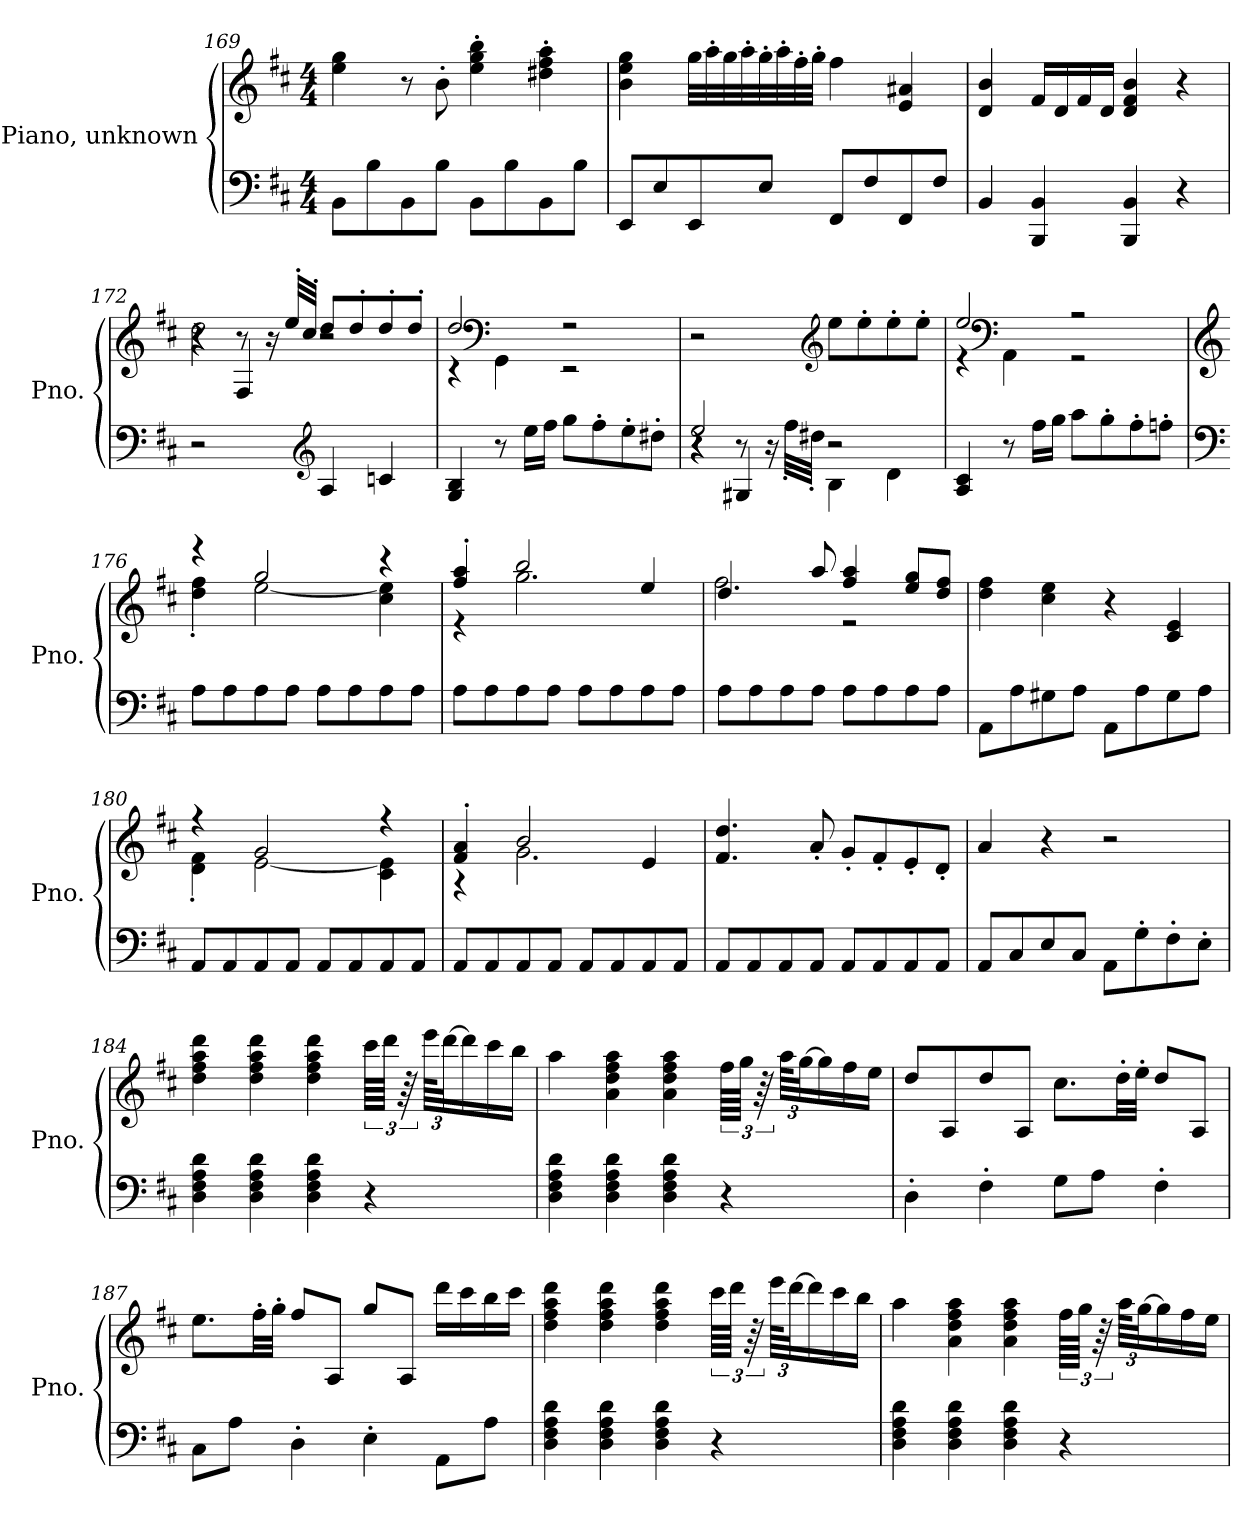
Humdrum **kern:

**kern	**kern
*part1	*part1
*staff2	*staff1
*I"Piano, unknown	*
*I'Pno.	*
*clefF4	*clefG2
*k[f#c#]	*k[f#c#]
*M4/4	*M4/4
=169	=169
8BB\L	4ee\ 4gg\
8B\	.
8BB\	8r
8B\J	8b'\
8BB\L	4ee\' 4gg\' 4bb\'
8B\	.
8BB\	4dd#X\' 4ff#\' 4aa\'
8B\J	.
=170	=170
8EE/L	4b\ 4ee\ 4gg\
8E/	.
8EE/	32gg\LLL
.	32aa'\
.	32gg\
.	32aa'\
8E/J	32gg'\
.	32aa'\
.	32ff#'\
.	32gg'\JJJ
8FF#/L	4ff#\
8F#/	.
8FF#/	4e/ 4a#X/
8F#/J	.
=171	=171
4BB/	4d/ 4b/
4BBB/ 4BB/	16f#/LL
.	16d/
.	16f#/
.	16d/JJ
4BBB/ 4BB/	4d/ 4f#/ 4b/
4r	4r
!!LO:LB:g=z
=172	=172
*	*^
*	*	*^
2r	4r	2dd\	4r
.	8r	.	4F#/
.	16r	.	.
.	32ee'/LLL	.	.
.	32cc#'/JJJ	.	.
*clefG2	*	*	*
4A/	8dd/L	2r	2r
.	8dd'/	.	.
4cn/	8dd'/	.	.
.	8dd'/J	.	.
*	*	*v	*v
=173	=173	=173
4G/ 4B/	2dd/	4r
*	*clefF4	*
8r	.	4GG\
16ee\LL	.	.
16ff#\JJ	.	.
8gg\L	2r	2r
8ff#'\	.	.
8ee'\	.	.
8dd#X'\J	.	.
*	*v	*v
=174	=174
*^	*
*	*^	*
2ee/	4r	4r	2r
.	8r	4G#X/	.
.	16r	.	.
.	32ff#'\LLL	.	.
.	32dd#X'\JJJ	.	.
*	*	*	*clefG2
2r	4B\	2r	8ee\L
.	.	.	8ee'\
.	4d\	.	8ee'\
.	.	.	8ee'\J
*v	*v	*v	*
=175	=175
*	*^
4A/ 4c#/	2ee/	4r
*	*clefF4	*
8r	.	4AA\
16ff#\LL	.	.
16gg\JJ	.	.
8aa\L	2r	2r
8gg'\	.	.
8ff#'\	.	.
8ffn'\J	.	.
!!LO:LB:g=z	!!
=176	=176	=176
*clefF4	*clefG2	*
8A\L	4r	4dd\' 4ff#\'
8A\	.	.
8A\	2gg/	[2ee\
8A\J	.	.
8A\L	.	.
8A\	.	.
8A\	4r	4cc#\ 4ee\]
8A\J	.	.
=177	=177	=177
8A\L	4ff#/' 4aa/'	4r
8A\	.	.
8A\	2bb/	2.gg\
8A\J	.	.
8A\L	.	.
8A\	.	.
8A\	4ee/	.
8A\J	.	.
=178	=178	=178
8A\L	4.dd/	2ff#\
8A\	.	.
8A\	.	.
8A\J	8aa/	.
8A\L	4ff#/ 4aa/	2r
8A\	.	.
8A\	8ee/ 8gg/L	.
8A\J	8dd/ 8ff#/J	.
*	*v	*v
=179	=179
8AA\L	4dd\ 4ff#\
8A\	.
8G#X\	4cc#\ 4ee\
8A\J	.
8AA\L	4r
8A\	.
8G#\	4c#/ 4e/
8A\J	.
=180	=180
*	*^
8AA/L	4r	4d\' 4f#\'
8AA/	.	.
8AA/	2g/	[2e\
8AA/J	.	.
8AA/L	.	.
8AA/	.	.
8AA/	4r	4c#\ 4e\]
8AA/J	.	.
!!LO:LB:g=z	!!
=181	=181	=181
8AA/L	4f#/' 4a/'	4r
8AA/	.	.
8AA/	2b/	2.g\
8AA/J	.	.
8AA/L	.	.
8AA/	.	.
8AA/	4e/	.
8AA/J	.	.
*	*v	*v
=182	=182
8AA/L	4.f#/ 4.dd/
8AA/	.
8AA/	.
8AA/J	8a'/
8AA/L	8g'/L
8AA/	8f#'/
8AA/	8e'/
8AA/J	8d'/J
=183	=183
8AA/L	4a/
8C#/	.
8E/	4r
8C#/J	.
8AA\L	2r
8G'\	.
8F#'\	.
8E'\J	.
=184	=184
4D\ 4F#\ 4A\ 4d\	4dd\ 4ff#\ 4aa\ 4ddd\
4D\ 4F#\ 4A\ 4d\	4dd\ 4ff#\ 4aa\ 4ddd\
4D\ 4F#\ 4A\ 4d\	4dd\ 4ff#\ 4aa\ 4ddd\
4r	96ccc#\LLLL
.	96ddd\JJJJ
.	96r
*	*Xbrackettup
.	96eee\KLLL
.	[48ddd\J
.	16ddd\]
.	16ccc#\
.	16bb\JJ
!!LO:LB:g=z
=185	=185
4D\ 4F#\ 4A\ 4d\	4aa\
4D\ 4F#\ 4A\ 4d\	4a\ 4dd\ 4ff#\ 4aa\
4D\ 4F#\ 4A\ 4d\	4a\ 4dd\ 4ff#\ 4aa\
*	*brackettup
4r	96ff#\LLLL
.	96gg\JJJJ
.	96r
*	*Xbrackettup
.	96aa\KLLL
.	[48gg\J
.	16gg\]
.	16ff#\
.	16ee\JJ
=186	=186
4D'\	8dd/L
.	8A/
4F#'\	8dd/
.	8A/J
8G\L	8.cc#\L
8A\J	.
.	32dd'\LL
.	32ee'\JJJ
4F#'\	8dd/L
.	8A/J
=187	=187
8C#\L	8.ee\L
8A\J	.
.	32ff#'\LL
.	32gg'\JJJ
4D'\	8ff#/L
.	8A/J
4E'\	8gg/L
.	8A/J
8AA\L	16ddd\LL
.	16ccc#\
8A\J	16bb\
.	16ccc#\JJ
!!LO:PB:g=z
=188	=188
4D\ 4F#\ 4A\ 4d\	4dd\ 4ff#\ 4aa\ 4ddd\
4D\ 4F#\ 4A\ 4d\	4dd\ 4ff#\ 4aa\ 4ddd\
4D\ 4F#\ 4A\ 4d\	4dd\ 4ff#\ 4aa\ 4ddd\
*	*brackettup
4r	96ccc#\LLLL
.	96ddd\JJJJ
.	96r
*	*Xbrackettup
.	96eee\KLLL
.	[48ddd\J
.	16ddd\]
.	16ccc#\
.	16bb\JJ
=189	=189
4D\ 4F#\ 4A\ 4d\	4aa\
4D\ 4F#\ 4A\ 4d\	4a\ 4dd\ 4ff#\ 4aa\
4D\ 4F#\ 4A\ 4d\	4a\ 4dd\ 4ff#\ 4aa\
*	*brackettup
4r	96ff#\LLLL
.	96gg\JJJJ
.	96r
*	*Xbrackettup
.	96aa\KLLL
.	[48gg\J
.	16gg\]
.	16ff#\
.	16ee\JJ
=	=
*-	*-
